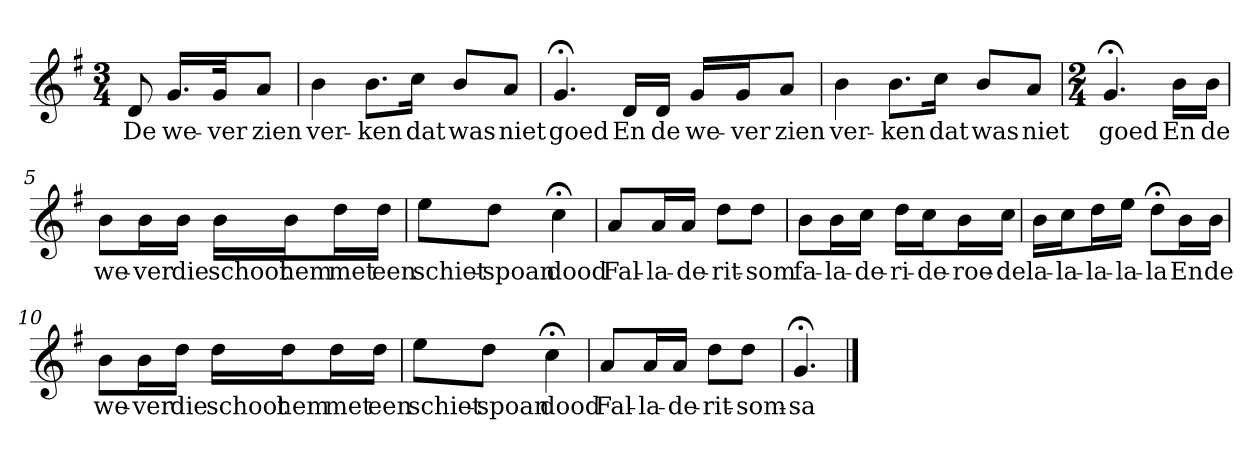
**kern	**text
*part1	*part1
*staff1	*staff1
*k[f#]	*
*G:	*
*M3/4	*
*MM120	*
=	=
8d	De
16.gLL	we-
32gJk	-ver
8aJ	zien
=1	=1
4b	ver-
8.bL	-ken
16ccJk	dat
8bL	was
8aJ	niet
=2	=2
4.g;<	goed
16dLL	En
16dJJ	de
16gLL	we-
16gJ	-ver
8aJ	zien
=3	=3
4b	ver-
8.bL	-ken
16ccJk	dat
8bL	was
8aJ	niet
=4	=4
*M2/4	*
4.g;<	goed
16bLL	En
16bJJ	de
=5	=5
8bL	we-
16bL	-ver
16bJJ	die
16bLL	schoot
16bJ	hem
16ddL	met
16ddJJ	een
=6	=6
8eeL	schiet-
8ddJ	-spoan
4cc;<	dood
=7	=7
8aL	Fal-
16aL	-la-
16aJJ	-de-
8ddL	-rit-
8ddJ	-som
=8	=8
8bL	fa-
16bL	-la-
16ccJJ	-de-
16ddLL	-ri-
16ccJ	-de-
16bL	-roe-
16ccJJ	-de
=9	=9
16bLL	la-
16ccJ	-la-
16ddL	-la-
16eeJJ	-la-
8dd;<L	-la
16bL	En
16bJJ	de
=10	=10
8bL	we-
16bL	-ver
16ddJJ	die
16ddLL	schoot
16ddJ	hem
16ddL	met
16ddJJ	een
=11	=11
8eeL	schiet-
8ddJ	-spoan
4cc;<	dood
=12	=12
8aL	Fal-
16aL	-la-
16aJJ	-de-
8ddL	-rit-
8ddJ	-som-
=13	=13
4.g;<	-sa
==	==
*-	*-
